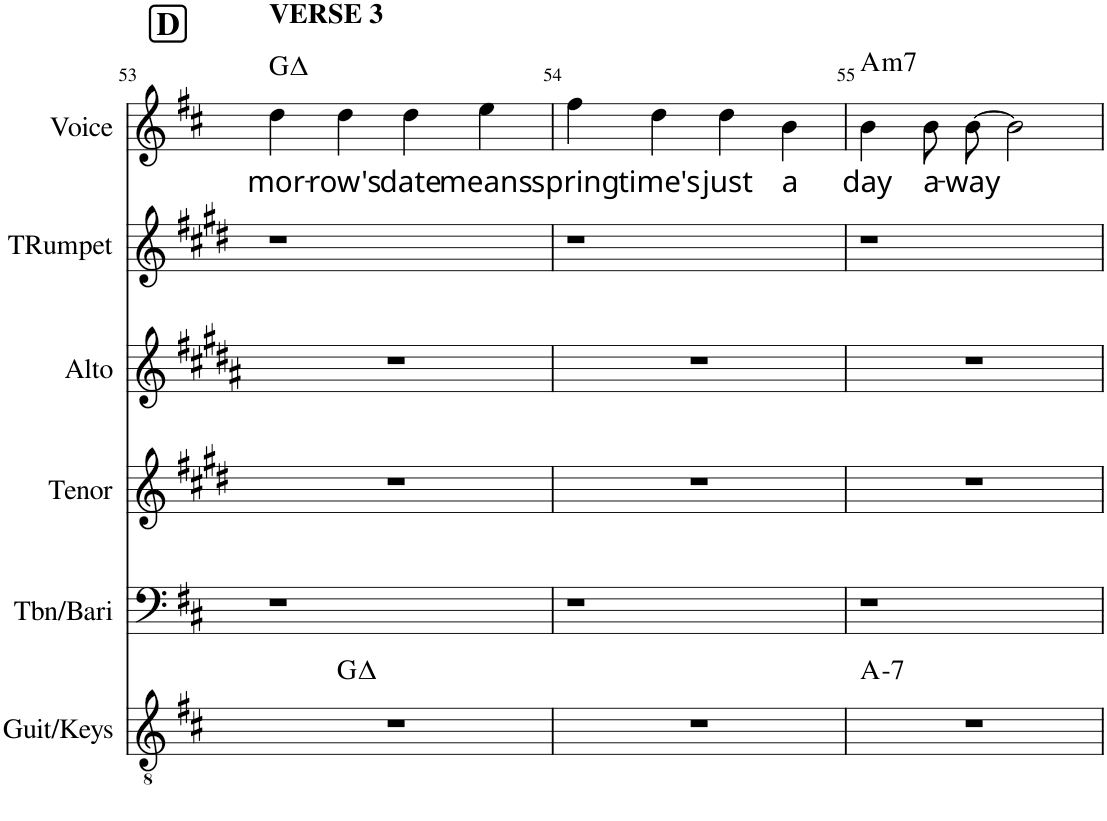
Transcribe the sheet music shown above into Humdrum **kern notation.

**kern	**harte	**kern	**kern	**kern	**kern	**kern	**text	**harte
*part6	*part6	*part5	*part4	*part3	*part2	*part1	*part1	*part1
*staff6	*	*staff5	*staff4	*staff3	*staff2	*staff1	*staff1	*
*I"Guit/Keys	*	*I"Tbn/Bari	*I"Tenor	*I"Alto	*I"Trumpet	*I"Voice	*	*
*I'Guit/Keys	*	*I'Tbn/Bari	*I'Tenor	*I'Alto	*I'TRumpet	*I'Voice	*	*
!!LO:PB:g=z
*clefGv2	*	*clefF4	*clefG2	*clefG2	*clefG2	*clefG2	*	*
*	*	*	*Trd8c14	*Trd5c9	*Trd1c2	*	*	*
*k[f#c#]	*	*k[f#c#]	*k[f#c#g#d#]	*k[f#c#g#d#a#]	*k[f#c#g#d#]	*k[f#c#]	*	*
*D:	*	*D:	*	*	*	*D:	*	*
*M4/4	*	*M4/4	*M4/4	*M4/4	*M4/4	*M4/4	*	*
!!LO:REH:place=s1:a:B:cj:fs=14:t=D
=53	=53	=53	=53	=53	=53	=53	=53	=53
!	!	!	!	!	!	!LO:TX:a:B:t=VERSE 3	!	!
!	!	!	!	!	!	!	!LO:LY:b	!
*^	*	*	*	*	*	*	*	*
1r	4ryy	.	1r	1r	1r	1r	4dd\	mor-	G:maj
!	!	!	!	!	!	!	!	!LO:LY:b	!
.	2.ryy	G:maj	.	.	.	.	4dd\	-row's	.
!	!	!	!	!	!	!	!	!LO:LY:b	!
.	.	.	.	.	.	.	4dd\	date	.
!	!	!	!	!	!	!	!	!LO:LY:b	!
.	.	.	.	.	.	.	4ee\	means	.
=54	=54	=54	=54	=54	=54	=54	=54	=54	=54
!	!	!	!	!	!	!	!	!LO:LY:b	!
*v	*v	*	*	*	*	*	*	*	*
1r	.	1r	1r	1r	1r	4ff#\	spring	.
!	!	!	!	!	!	!	!LO:LY:b	!
.	.	.	.	.	.	4dd\	time's	.
!	!	!	!	!	!	!	!LO:LY:b	!
.	.	.	.	.	.	4dd\	just	.
!	!	!	!	!	!	!	!LO:LY:b	!
.	.	.	.	.	.	4b\	a	.
=55	=55	=55	=55	=55	=55	=55	=55	=55
!	!LO:H:kt=7	!	!	!	!	!	!LO:LY:b	!LO:H:kt=m7
1r	A:min7	1r	1r	1r	1r	4b\	day	A:min7
!	!	!	!	!	!	!	!LO:LY:b	!
.	.	.	.	.	.	8b\L	a-	.
!	!	!	!	!	!	!	!LO:LY:b	!
.	.	.	.	.	.	[8b\J	-way	.
.	.	.	.	.	.	2b\]	.	.
=	=	=	=	=	=	=	=	=
*-	*-	*-	*-	*-	*-	*-	*-	*-
